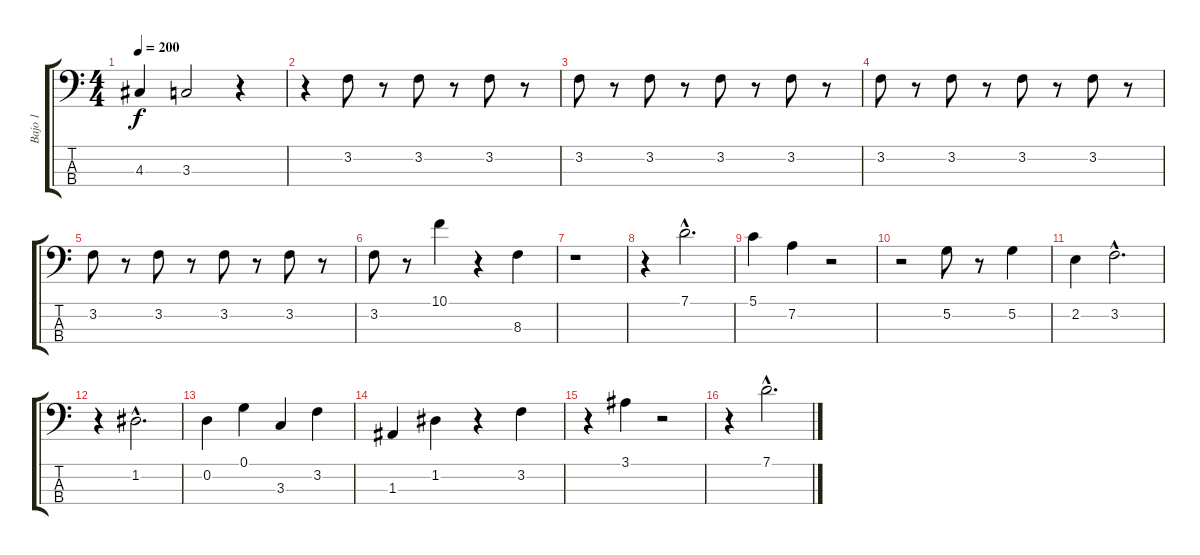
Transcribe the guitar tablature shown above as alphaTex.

\track ("Bajo 1" "Bajo 1") {instrument electricbassfinger}
\staff {score tabs}
\tuning (G2 D2 A1 E1) {hide}
\ts (4 4)
\tempo 200
\clef f4
\ks c
4.3{t}.4{dy f} 3.3.2 r.4 |
r.4 3.2.8 r.8 3.2.8 r.8 3.2.8 r.8 |
3.2.8 r.8 3.2.8 r.8 3.2.8 r.8 3.2.8 r.8 |
3.2.8 r.8 3.2.8 r.8 3.2.8 r.8 3.2.8 r.8 |
3.2.8 r.8 3.2.8 r.8 3.2.8 r.8 3.2.8 r.8 |
3.2.8 r.8 10.1.4 r.4 8.3.4 |
r.1 |
r.4 7.1{hac}.2{d} |
5.1.4 7.2.4 r.2 |
r.2 5.2.8 r.8 5.2.4 |
2.2.4 3.2{hac}.2{d} |
r.4 1.2{hac}.2{d} |
0.2.4 0.1.4 3.3.4 3.2.4 |
1.3.4 1.2.4 r.4 3.2.4 |
r.4 3.1.4 r.2 |
r.4 7.1{hac}.2{d}
